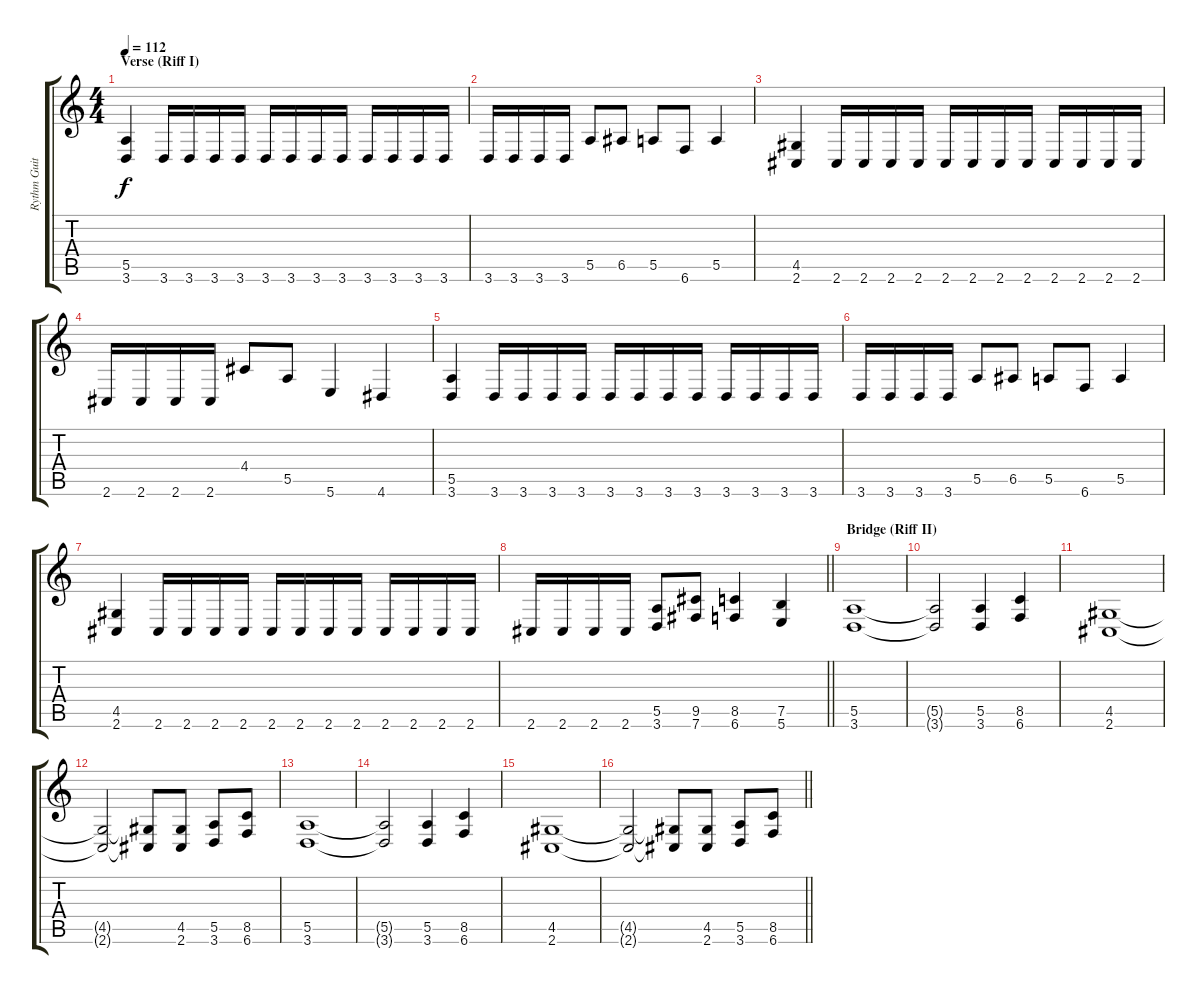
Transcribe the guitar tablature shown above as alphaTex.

\track ("Rythm Guitar" "Rythm Guit") {instrument distortionguitar}
\staff {score tabs}
\tuning (B3 Gb3 D3 A2 E2 B1) {hide}
\ts (4 4)
\section ("" "Verse (Riff I)")
\tempo 112
\clef g2
\ks c
(5.5 3.6).4{dy f} 3.6.16 3.6.16 3.6.16 3.6.16 3.6.16 3.6.16 3.6.16 3.6.16 3.6.16 3.6.16 3.6.16 3.6.16 |
3.6.16 3.6.16 3.6.16 3.6.16 5.5.8 6.5.8 5.5.8 6.6.8 5.5.4 |
(4.5 2.6).4 2.6.16 2.6.16 2.6.16 2.6.16 2.6.16 2.6.16 2.6.16 2.6.16 2.6.16 2.6.16 2.6.16 2.6.16 |
2.6.16 2.6.16 2.6.16 2.6.16 4.4.8 5.5.8 5.6.4 4.6.4 |
(5.5 3.6).4 3.6.16 3.6.16 3.6.16 3.6.16 3.6.16 3.6.16 3.6.16 3.6.16 3.6.16 3.6.16 3.6.16 3.6.16 |
3.6.16 3.6.16 3.6.16 3.6.16 5.5.8 6.5.8 5.5.8 6.6.8 5.5.4 |
(4.5 2.6).4 2.6.16 2.6.16 2.6.16 2.6.16 2.6.16 2.6.16 2.6.16 2.6.16 2.6.16 2.6.16 2.6.16 2.6.16 |
\barLineRight lightlight
2.6.16 2.6.16 2.6.16 2.6.16 (5.5 3.6).8 (9.5 7.6).8 (8.5 6.6).4 (7.5 5.6).4 |
\section ("" "Bridge (Riff II)")
(5.5 3.6).1 |
(5.5{t} 3.6{t}).2 (5.5 3.6).4 (8.5 6.6).4 |
(4.5 2.6).1 |
(4.5{t} 2.6{t}).2 (4.5{t} 2.6{t}).8 (4.5 2.6).8 (5.5 3.6).8 (8.5 6.6).8 |
(5.5 3.6).1 |
(5.5{t} 3.6{t}).2 (5.5 3.6).4 (8.5 6.6).4 |
(4.5 2.6).1 |
\barLineRight lightlight
(4.5{t} 2.6{t}).2 (4.5{t} 2.6{t}).8 (4.5 2.6).8 (5.5 3.6).8 (8.5 6.6).8
